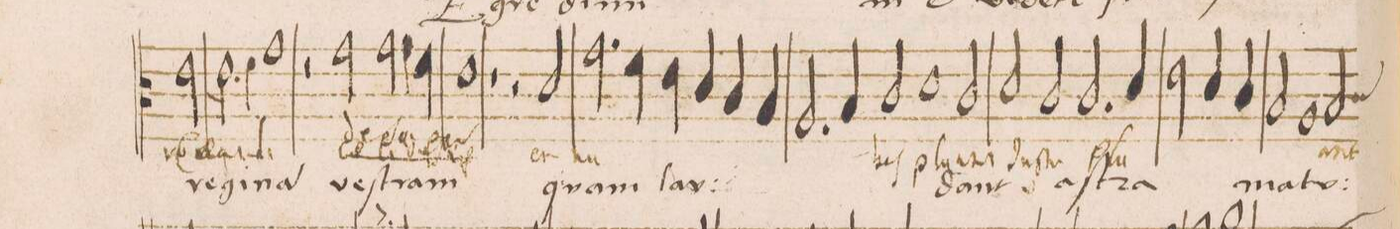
**kern	**text	**text
*I"ALTVS	*	*
*clefC3	*	*
*k[]	*	*
*met(c|)	*	*
*M2/1	*	*
2e\	cae-	re-
=10	=10	=10
2.e\	.	-gi-
4f\	-li	.
1g	.	-na
=11	=11	=11
2r	.	.
2g\	de	ves-
2.g\	su-	-tram
4f\	.	.
=12	=12	=12
1e	-per	.
1r	.	.
=13	=13	=13
2r	.	.
2d/	et	quam
2.g\	nu-	lau-
4f\	.	.
=14	=14	=14
4e\	.	.
4d/	.	.
4c/	.	.
4B/	.	.
2.A/	.	.
4B/	.	.
=15	=15	=15
2c/	-bes	.
1d	olu-	.
2c/	-ant	-dant
=16	=16	=16
2d/	de	.
2c/	nu-	a-
2.c/	-bes	-stra
4d/	plu-	.
=17	=17	=17
2e\	.	.
4d/	.	.
4c/	.	.
2B/	.	ma-
1A	.	.
=18	=18	=18
*custos:c	*	*
2B/	-ant	-tu-
*-	*-	*-
